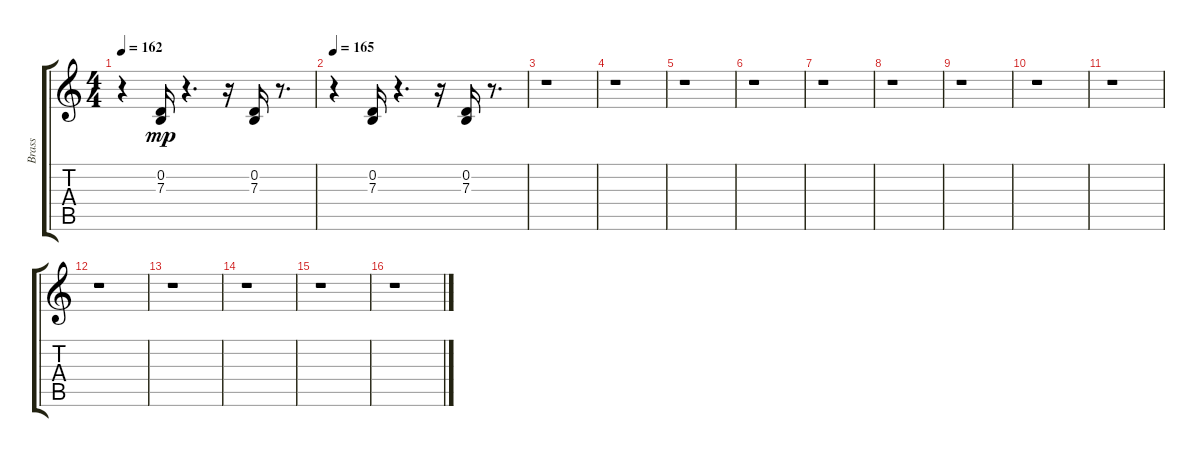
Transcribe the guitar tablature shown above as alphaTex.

\track ("Brass" "Brass") {instrument frenchhorn}
\staff {score tabs}
\tuning (E4 B3 G3 D3 A2 E2) {hide}
\ts (4 4)
\tempo 162
\clef g2
\ks c
r.4{dy mp} (0.2 7.3).16 r.4{d} r.16 (0.2 7.3).16 r.8{d} |
\tempo 165
r.4 (0.2 7.3).16 r.4{d} r.16 (0.2 7.3).16 r.8{d} |
r.1 |
r.1 |
r.1 |
r.1 |
r.1 |
r.1 |
r.1 |
r.1 |
r.1 |
r.1 |
r.1 |
r.1 |
r.1 |
r.1
